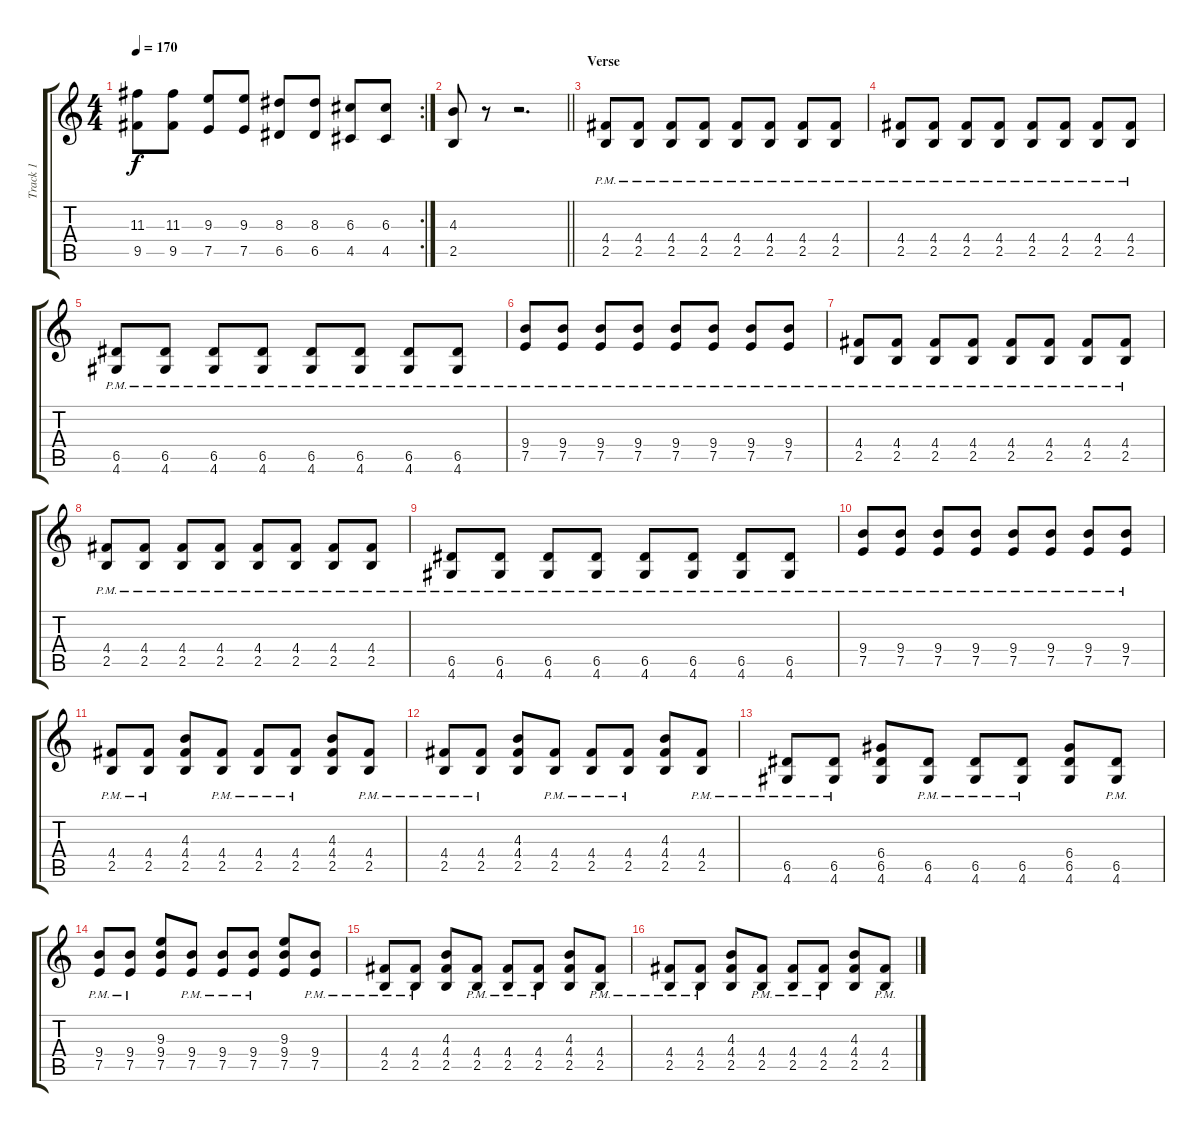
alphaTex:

\track ("Track 1" "Track 1") {instrument distortionguitar}
\staff {score tabs}
\tuning (E4 B3 G3 D3 A2 E2) {hide}
\rc 2
\ts (4 4)
\tempo 170
\clef g2
\ks c
(11.3 9.5).8{dy f} (11.3 9.5).8 (9.3 7.5).8 (9.3 7.5).8 (8.3 6.5).8 (8.3 6.5).8 (6.3 4.5).8 (6.3 4.5).8 |
\barLineRight lightlight
(4.3 2.5).8 r.8 r.2{d} |
\section ("" "Verse")
(4.4{pm} 2.5{pm}).8 (4.4{pm} 2.5{pm}).8 (4.4{pm} 2.5{pm}).8 (4.4{pm} 2.5{pm}).8 (4.4{pm} 2.5{pm}).8 (4.4{pm} 2.5{pm}).8 (4.4{pm} 2.5{pm}).8 (4.4{pm} 2.5{pm}).8 |
(4.4{pm} 2.5{pm}).8 (4.4{pm} 2.5{pm}).8 (4.4{pm} 2.5{pm}).8 (4.4{pm} 2.5{pm}).8 (4.4{pm} 2.5{pm}).8 (4.4{pm} 2.5{pm}).8 (4.4{pm} 2.5{pm}).8 (4.4{pm} 2.5{pm}).8 |
(6.5{pm} 4.6{pm}).8 (6.5{pm} 4.6{pm}).8 (6.5{pm} 4.6{pm}).8 (6.5{pm} 4.6{pm}).8 (6.5{pm} 4.6{pm}).8 (6.5{pm} 4.6{pm}).8 (6.5{pm} 4.6{pm}).8 (6.5{pm} 4.6{pm}).8 |
(9.4{pm} 7.5{pm}).8 (9.4{pm} 7.5{pm}).8 (9.4{pm} 7.5{pm}).8 (9.4{pm} 7.5{pm}).8 (9.4{pm} 7.5{pm}).8 (9.4{pm} 7.5{pm}).8 (9.4{pm} 7.5{pm}).8 (9.4{pm} 7.5{pm}).8 |
(4.4{pm} 2.5{pm}).8 (4.4{pm} 2.5{pm}).8 (4.4{pm} 2.5{pm}).8 (4.4{pm} 2.5{pm}).8 (4.4{pm} 2.5{pm}).8 (4.4{pm} 2.5{pm}).8 (4.4{pm} 2.5{pm}).8 (4.4{pm} 2.5{pm}).8 |
(4.4{pm} 2.5{pm}).8 (4.4{pm} 2.5{pm}).8 (4.4{pm} 2.5{pm}).8 (4.4{pm} 2.5{pm}).8 (4.4{pm} 2.5{pm}).8 (4.4{pm} 2.5{pm}).8 (4.4{pm} 2.5{pm}).8 (4.4{pm} 2.5{pm}).8 |
(6.5{pm} 4.6{pm}).8 (6.5{pm} 4.6{pm}).8 (6.5{pm} 4.6{pm}).8 (6.5{pm} 4.6{pm}).8 (6.5{pm} 4.6{pm}).8 (6.5{pm} 4.6{pm}).8 (6.5{pm} 4.6{pm}).8 (6.5{pm} 4.6{pm}).8 |
(9.4{pm} 7.5{pm}).8 (9.4{pm} 7.5{pm}).8 (9.4{pm} 7.5{pm}).8 (9.4{pm} 7.5{pm}).8 (9.4{pm} 7.5{pm}).8 (9.4{pm} 7.5{pm}).8 (9.4{pm} 7.5{pm}).8 (9.4{pm} 7.5{pm}).8 |
(4.4{pm} 2.5{pm}).8 (4.4{pm} 2.5{pm}).8 (4.3 4.4 2.5).8 (4.4{pm} 2.5{pm}).8 (4.4{pm} 2.5{pm}).8 (4.4{pm} 2.5{pm}).8 (4.3 4.4 2.5).8 (4.4{pm} 2.5{pm}).8 |
(4.4{pm} 2.5{pm}).8 (4.4{pm} 2.5{pm}).8 (4.3 4.4 2.5).8 (4.4{pm} 2.5{pm}).8 (4.4{pm} 2.5{pm}).8 (4.4{pm} 2.5{pm}).8 (4.3 4.4 2.5).8 (4.4{pm} 2.5{pm}).8 |
(6.5{pm} 4.6{pm}).8 (6.5{pm} 4.6{pm}).8 (6.4 6.5 4.6).8 (6.5{pm} 4.6{pm}).8 (6.5{pm} 4.6{pm}).8 (6.5{pm} 4.6{pm}).8 (6.4 6.5 4.6).8 (6.5{pm} 4.6{pm}).8 |
(9.4{pm} 7.5{pm}).8 (9.4{pm} 7.5{pm}).8 (9.3 9.4 7.5).8 (9.4{pm} 7.5{pm}).8 (9.4{pm} 7.5{pm}).8 (9.4{pm} 7.5{pm}).8 (9.3 9.4 7.5).8 (9.4{pm} 7.5{pm}).8 |
(4.4{pm} 2.5{pm}).8 (4.4{pm} 2.5{pm}).8 (4.3 4.4 2.5).8 (4.4{pm} 2.5{pm}).8 (4.4{pm} 2.5{pm}).8 (4.4{pm} 2.5{pm}).8 (4.3 4.4 2.5).8 (4.4{pm} 2.5{pm}).8 |
(4.4{pm} 2.5{pm}).8 (4.4{pm} 2.5{pm}).8 (4.3 4.4 2.5).8 (4.4{pm} 2.5{pm}).8 (4.4{pm} 2.5{pm}).8 (4.4{pm} 2.5{pm}).8 (4.3 4.4 2.5).8 (4.4{pm} 2.5{pm}).8
